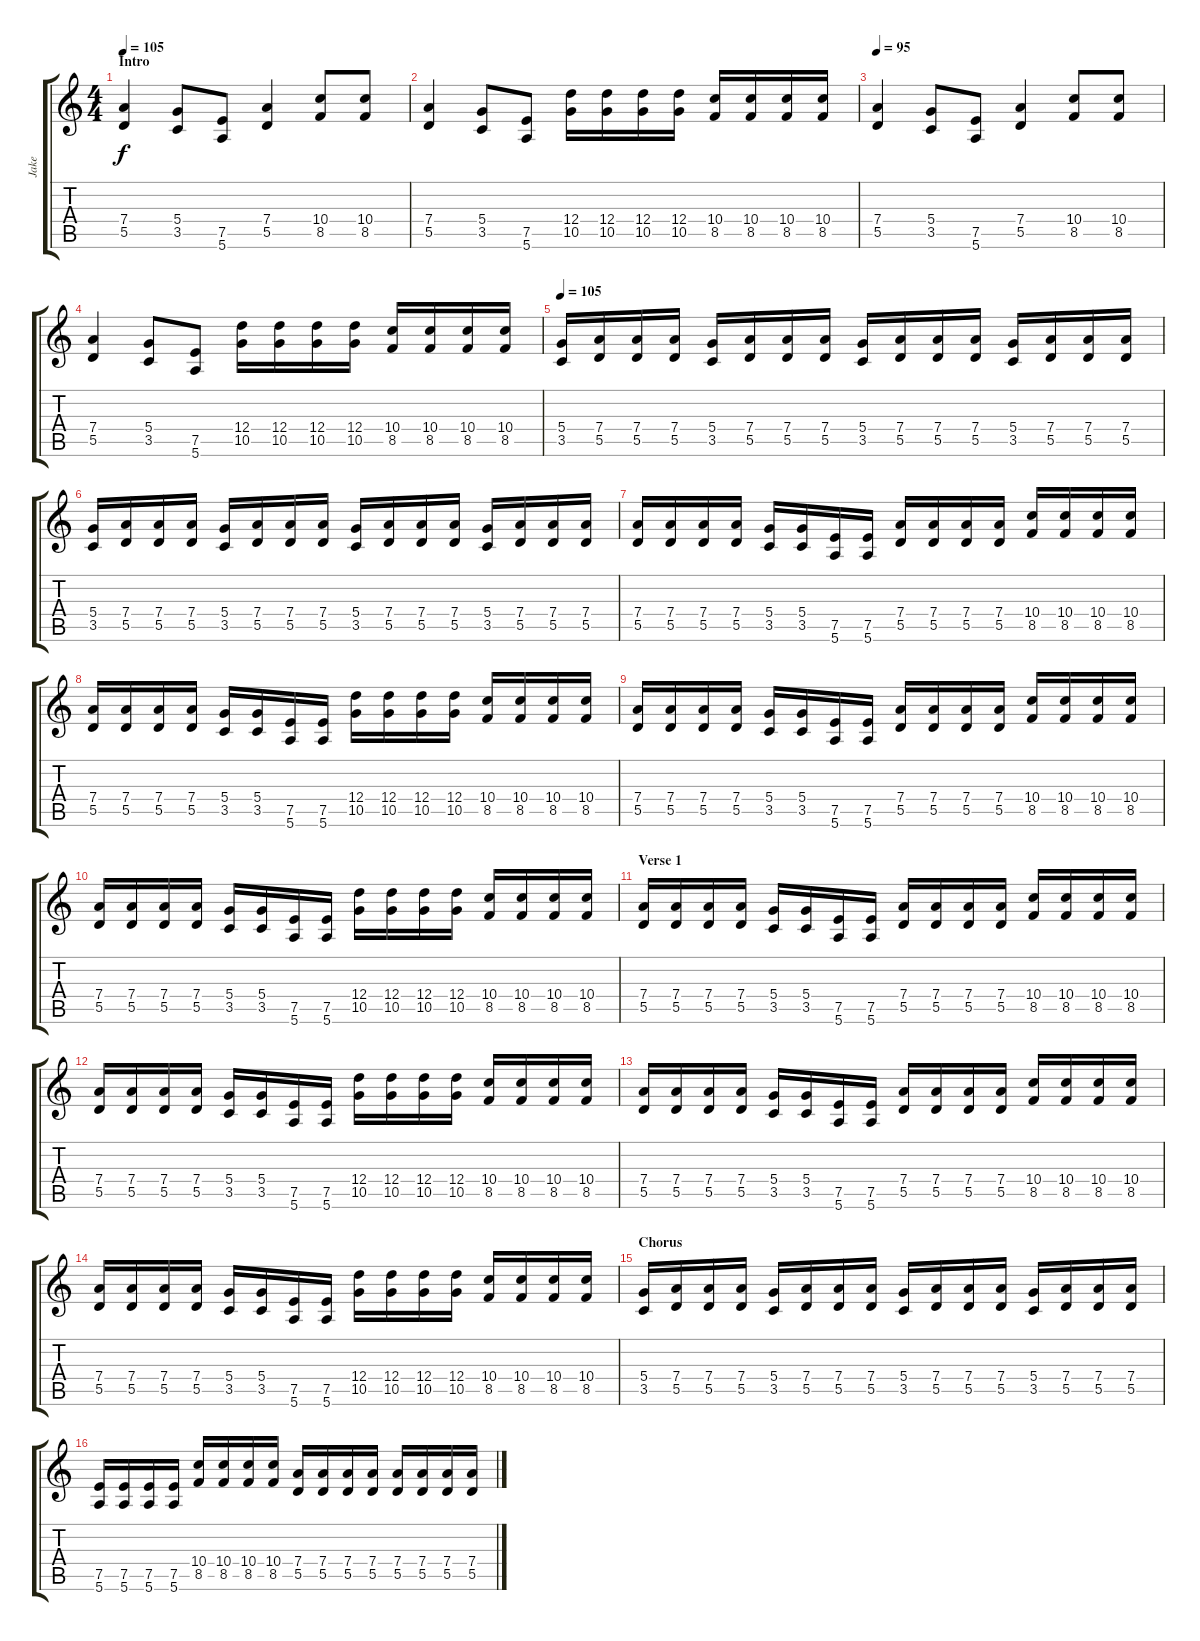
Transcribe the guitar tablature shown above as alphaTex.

\track ("Jake" "Jake") {instrument distortionguitar}
\staff {score tabs}
\tuning (E4 B3 G3 D3 A2 E2) {hide}
\ts (4 4)
\section ("" "Intro")
\tempo 105
\tempo 95
\tempo 105
\clef g2
\ks c
(7.4 5.5).4{dy f instrument distortionguitar} (5.4 3.5).8 (7.5 5.6).8 (7.4 5.5).4 (10.4 8.5).8 (10.4 8.5).8 |
(7.4 5.5).4 (5.4 3.5).8 (7.5 5.6).8 (12.4 10.5).16 (12.4 10.5).16 (12.4 10.5).16 (12.4 10.5).16 (10.4 8.5).16 (10.4 8.5).16 (10.4 8.5).16 (10.4 8.5).16 |
\tempo 95
(7.4 5.5).4 (5.4 3.5).8 (7.5 5.6).8 (7.4 5.5).4 (10.4 8.5).8 (10.4 8.5).8 |
(7.4 5.5).4 (5.4 3.5).8 (7.5 5.6).8 (12.4 10.5).16 (12.4 10.5).16 (12.4 10.5).16 (12.4 10.5).16 (10.4 8.5).16 (10.4 8.5).16 (10.4 8.5).16 (10.4 8.5).16 |
\tempo 105
(5.4 3.5).16 (7.4 5.5).16 (7.4 5.5).16 (7.4 5.5).16 (5.4 3.5).16 (7.4 5.5).16 (7.4 5.5).16 (7.4 5.5).16 (5.4 3.5).16 (7.4 5.5).16 (7.4 5.5).16 (7.4 5.5).16 (5.4 3.5).16 (7.4 5.5).16 (7.4 5.5).16 (7.4 5.5).16 |
(5.4 3.5).16 (7.4 5.5).16 (7.4 5.5).16 (7.4 5.5).16 (5.4 3.5).16 (7.4 5.5).16 (7.4 5.5).16 (7.4 5.5).16 (5.4 3.5).16 (7.4 5.5).16 (7.4 5.5).16 (7.4 5.5).16 (5.4 3.5).16 (7.4 5.5).16 (7.4 5.5).16 (7.4 5.5).16 |
(7.4 5.5).16 (7.4 5.5).16 (7.4 5.5).16 (7.4 5.5).16 (5.4 3.5).16 (5.4 3.5).16 (7.5 5.6).16 (7.5 5.6).16 (7.4 5.5).16 (7.4 5.5).16 (7.4 5.5).16 (7.4 5.5).16 (10.4 8.5).16 (10.4 8.5).16 (10.4 8.5).16 (10.4 8.5).16 |
(7.4 5.5).16 (7.4 5.5).16 (7.4 5.5).16 (7.4 5.5).16 (5.4 3.5).16 (5.4 3.5).16 (7.5 5.6).16 (7.5 5.6).16 (12.4 10.5).16 (12.4 10.5).16 (12.4 10.5).16 (12.4 10.5).16 (10.4 8.5).16 (10.4 8.5).16 (10.4 8.5).16 (10.4 8.5).16 |
(7.4 5.5).16 (7.4 5.5).16 (7.4 5.5).16 (7.4 5.5).16 (5.4 3.5).16 (5.4 3.5).16 (7.5 5.6).16 (7.5 5.6).16 (7.4 5.5).16 (7.4 5.5).16 (7.4 5.5).16 (7.4 5.5).16 (10.4 8.5).16 (10.4 8.5).16 (10.4 8.5).16 (10.4 8.5).16 |
(7.4 5.5).16 (7.4 5.5).16 (7.4 5.5).16 (7.4 5.5).16 (5.4 3.5).16 (5.4 3.5).16 (7.5 5.6).16 (7.5 5.6).16 (12.4 10.5).16 (12.4 10.5).16 (12.4 10.5).16 (12.4 10.5).16 (10.4 8.5).16 (10.4 8.5).16 (10.4 8.5).16 (10.4 8.5).16 |
\section ("" "Verse 1")
(7.4 5.5).16 (7.4 5.5).16 (7.4 5.5).16 (7.4 5.5).16 (5.4 3.5).16 (5.4 3.5).16 (7.5 5.6).16 (7.5 5.6).16 (7.4 5.5).16 (7.4 5.5).16 (7.4 5.5).16 (7.4 5.5).16 (10.4 8.5).16 (10.4 8.5).16 (10.4 8.5).16 (10.4 8.5).16 |
(7.4 5.5).16 (7.4 5.5).16 (7.4 5.5).16 (7.4 5.5).16 (5.4 3.5).16 (5.4 3.5).16 (7.5 5.6).16 (7.5 5.6).16 (12.4 10.5).16 (12.4 10.5).16 (12.4 10.5).16 (12.4 10.5).16 (10.4 8.5).16 (10.4 8.5).16 (10.4 8.5).16 (10.4 8.5).16 |
(7.4 5.5).16 (7.4 5.5).16 (7.4 5.5).16 (7.4 5.5).16 (5.4 3.5).16 (5.4 3.5).16 (7.5 5.6).16 (7.5 5.6).16 (7.4 5.5).16 (7.4 5.5).16 (7.4 5.5).16 (7.4 5.5).16 (10.4 8.5).16 (10.4 8.5).16 (10.4 8.5).16 (10.4 8.5).16 |
(7.4 5.5).16 (7.4 5.5).16 (7.4 5.5).16 (7.4 5.5).16 (5.4 3.5).16 (5.4 3.5).16 (7.5 5.6).16 (7.5 5.6).16 (12.4 10.5).16 (12.4 10.5).16 (12.4 10.5).16 (12.4 10.5).16 (10.4 8.5).16 (10.4 8.5).16 (10.4 8.5).16 (10.4 8.5).16 |
\section ("" "Chorus")
(5.4 3.5).16 (7.4 5.5).16 (7.4 5.5).16 (7.4 5.5).16 (5.4 3.5).16 (7.4 5.5).16 (7.4 5.5).16 (7.4 5.5).16 (5.4 3.5).16 (7.4 5.5).16 (7.4 5.5).16 (7.4 5.5).16 (5.4 3.5).16 (7.4 5.5).16 (7.4 5.5).16 (7.4 5.5).16 |
(7.5 5.6).16 (7.5 5.6).16 (7.5 5.6).16 (7.5 5.6).16 (10.4 8.5).16 (10.4 8.5).16 (10.4 8.5).16 (10.4 8.5).16 (7.4 5.5).16 (7.4 5.5).16 (7.4 5.5).16 (7.4 5.5).16 (7.4 5.5).16 (7.4 5.5).16 (7.4 5.5).16 (7.4 5.5).16
